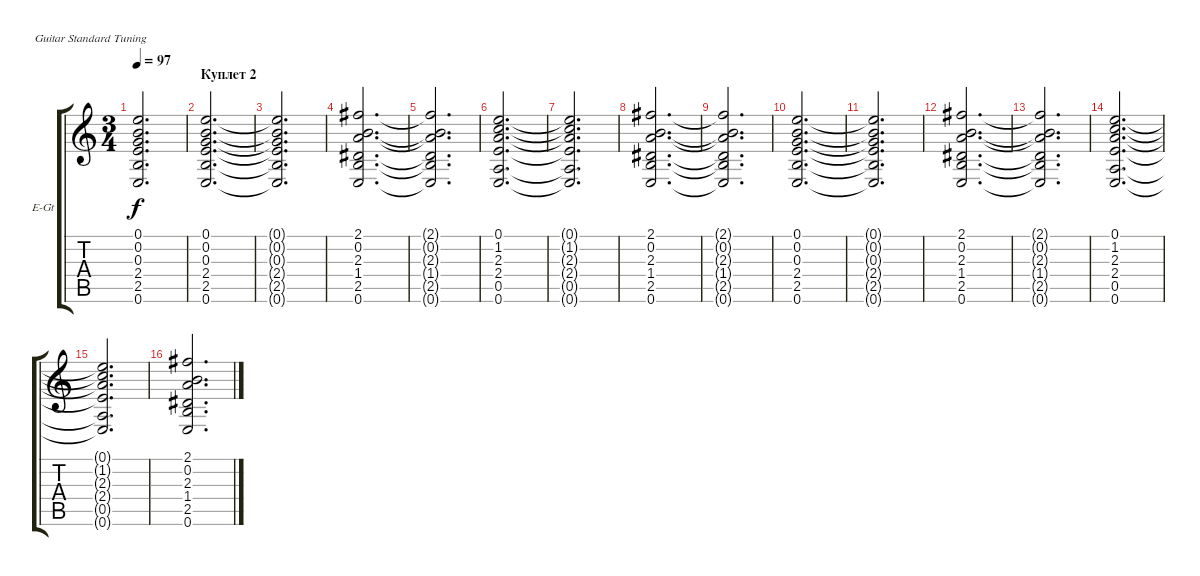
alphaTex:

\defaultSystemsLayout 4
\bracketExtendMode groupsimilarinstruments
\firstSystemTrackNameOrientation horizontal
\otherSystemsTrackNameOrientation horizontal
\track ("Electric Guitar" "E-Gt") {instrument electricguitarclean}
\staff {score tabs}
\tuning (E4 B3 G3 D3 A2 E2)
\ts (3 4)
\tempo 97
\clef g2
\scale
0.333333
\ks c
(0.6{t} 2.5{t} 2.4{t} 0.3{t} 0.2{t} 0.1{t}).2{d dy f} |
\section ("" "Куплет 2")
\scale
0.333333 (0.6 2.5 2.4 0.3 0.2 0.1).2{d} |
\scale
0.333333 (0.6{t} 2.5{t} 2.4{t} 0.3{t} 0.2{t} 0.1{t}).2{d} |
\scale
0.333333 (0.6 2.5 1.4 2.3 0.2 2.1).2{d} |
\scale
0.333333 (0.6{t} 2.5{t} 1.4{t} 2.3{t} 0.2{t} 2.1{t}).2{d} |
\scale
0.333333 (0.6 0.5 2.4 2.3 1.2 0.1).2{d} |
\scale
0.333333 (0.6{t} 0.5{t} 2.4{t} 2.3{t} 1.2{t} 0.1{t}).2{d} |
\scale
0.333333 (0.6 2.5 1.4 2.3 0.2 2.1).2{d} |
\scale
0.333333 (0.6{t} 2.5{t} 1.4{t} 2.3{t} 0.2{t} 2.1{t}).2{d} |
\scale
0.333333 (0.6 2.5 2.4 0.3 0.2 0.1).2{d} |
\scale
0.333333 (0.6{t} 2.5{t} 2.4{t} 0.3{t} 0.2{t} 0.1{t}).2{d} |
\scale
0.333333 (0.6 2.5 1.4 2.3 0.2 2.1).2{d} |
\scale
0.333333 (0.6{t} 2.5{t} 1.4{t} 2.3{t} 0.2{t} 2.1{t}).2{d} |
\scale
0.333333 (0.6 0.5 2.4 2.3 1.2 0.1).2{d} |
\scale
0.333333 (0.6{t} 0.5{t} 2.4{t} 2.3{t} 1.2{t} 0.1{t}).2{d} |
\scale
0.333333 (0.6 2.5 1.4 2.3 0.2 2.1).2{d}
